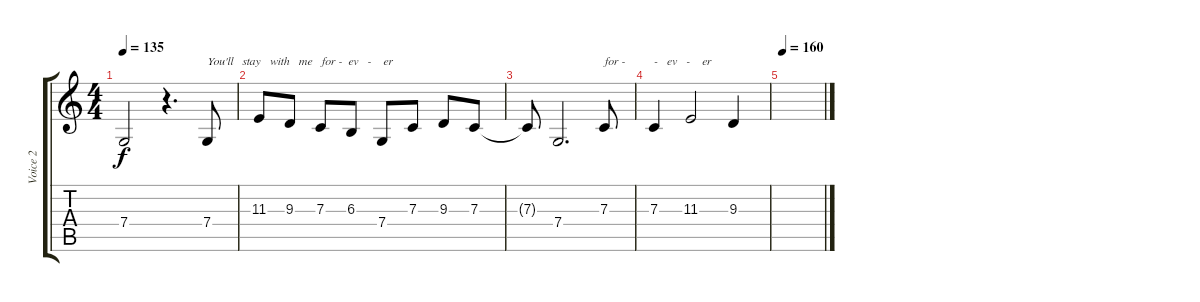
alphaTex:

\track ("Voice 2" "Voice 2") {instrument bassoon}
\staff {score tabs}
\tuning (D4 A3 F3 C3 G2 C2) {hide}
\ts (4 4)
\tempo 135
\clef g2
\ks c
7.4{t}.2{dy f} r.4{d} 7.4.8{txt "You'll   stay   with   me   for -  ev   -    er"} |
11.3.8 9.3.8 7.3.8 6.3.8 7.4.8 7.3.8 9.3.8 7.3.8 |
7.3{t}.8 7.4.2{d} 7.3.8{txt "for -"} |
7.3.4{txt "-   ev   -    er"} 11.3.2 9.3.4 |
\tempo 160
